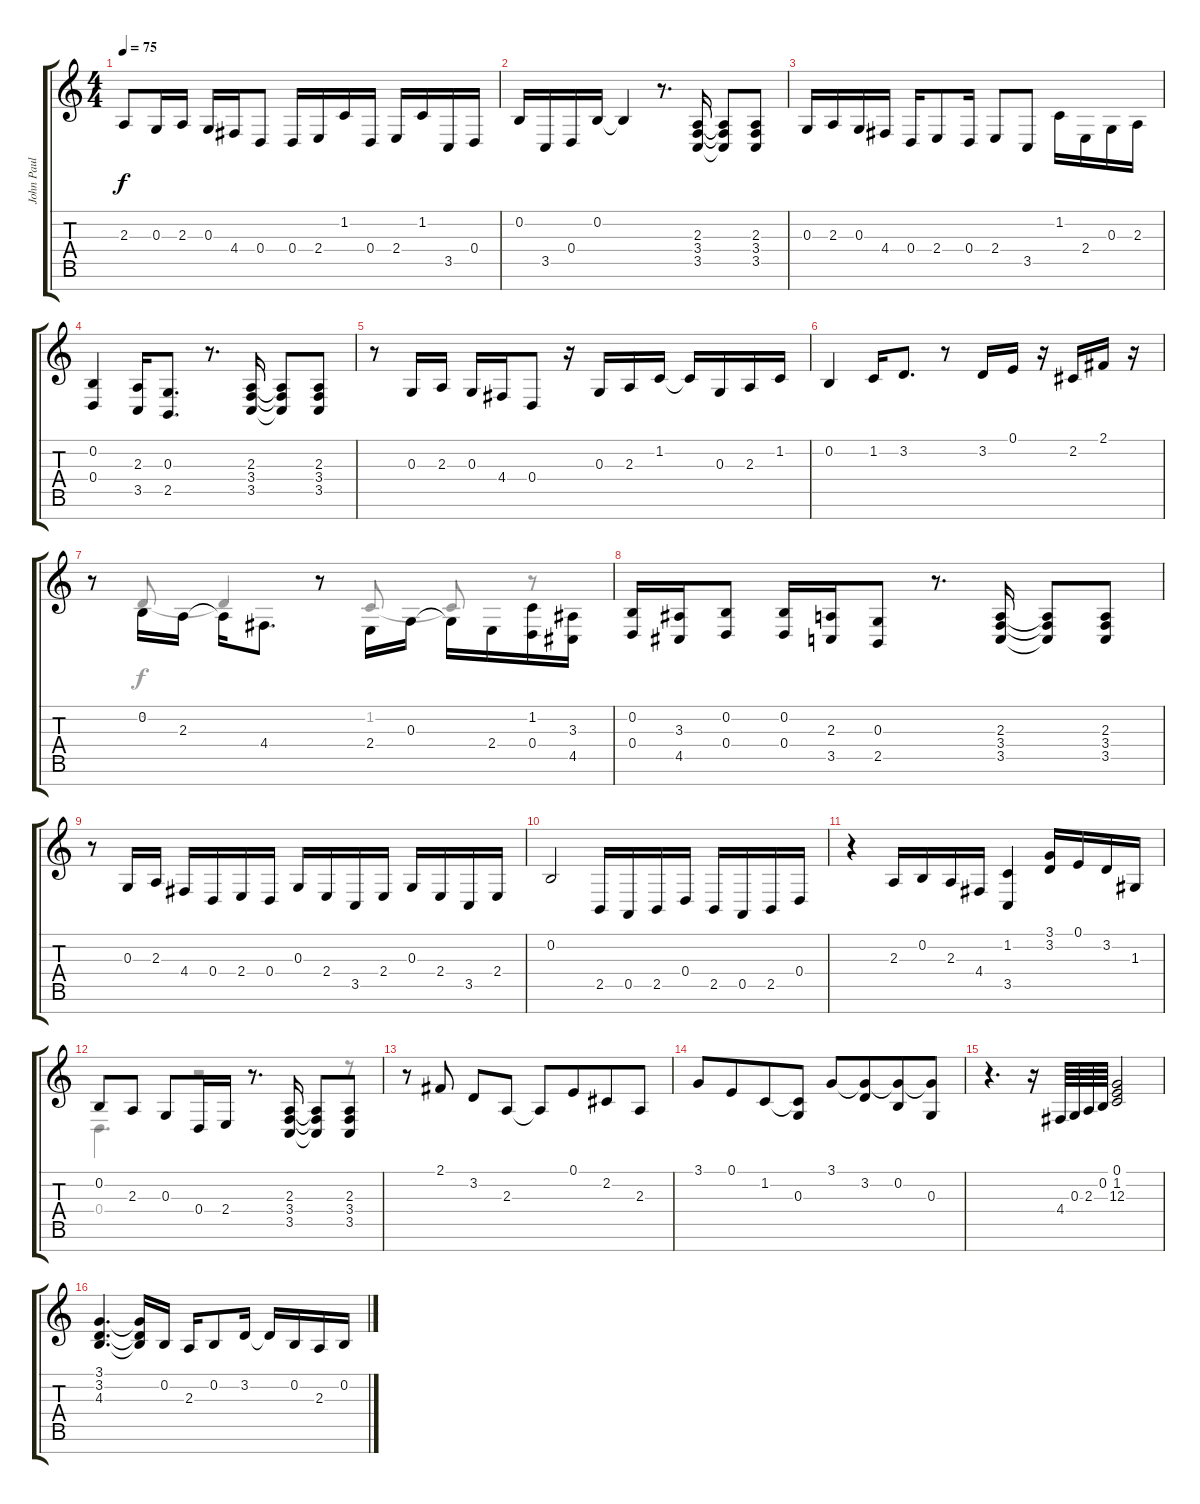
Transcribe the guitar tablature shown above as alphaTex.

\track ("John Paul Jones (Orgão)" "John Paul ") {instrument drawbarorgan}
\staff {score tabs}
\tuning (E4 B3 G3 D3 A2 E2 B1) {hide}
\voice
\ts (4 4)
\tempo 75
\clef g2
\ks c
2.3.8{dy f} 0.3.16 2.3.16 0.3.16 4.4.16 0.4.8 0.4.16 2.4.16 1.2.16 0.4.16 2.4.16 1.2.16 3.5.16 0.4.16 |
0.2.16 3.5.16 0.4.16 0.2.16 0.2{t}.4 r.8{d} (2.3 3.4 3.5).16 (2.3{t} 3.4{t} 3.5{t}).8 (2.3 3.4 3.5).8 |
0.3.16 2.3.16 0.3.16 4.4.16 0.4.16 2.4.8 0.4.16 2.4.8 3.5.8 1.2.16{beam Down} 2.4.16{beam Down} 0.3.16{beam Down} 2.3.16{beam Down} |
(0.2 0.4).4 (2.3 3.5).16 (0.3 2.5).8{d} r.8{d} (2.3 3.4 3.5).16 (2.3{t} 3.4{t} 3.5{t}).8 (2.3 3.4 3.5).8 |
r.8 0.3.16 2.3.16 0.3.16 4.4.16 0.4.8 r.16 0.3.16{beam Up} 2.3.16{beam Up} 1.2.16{beam Up} 1.2{t}.16 0.3.16 2.3.16 1.2.16 |
0.2.4 1.2.16 3.2.8{d} r.8 3.2.16 0.1.16 r.16 2.2.16 2.1.16 r.16 |
r.8 0.2.16{beam Down} 2.3.16{beam Down} 2.3{t}.16{beam Down} 4.4.8{d beam Down} r.8 2.4.16{beam Down} 0.3.16{beam Down} 0.3{t}.16{beam Down} 2.4.16{beam Down} (1.2 0.4).16{beam Down} (3.3 4.5).16{beam Down} |
(0.2 0.4).16 (3.3 4.5).16 (0.2 0.4).8 (0.2 0.4).16 (2.3 3.5).16 (0.3 2.5).8 r.8{d} (2.3 3.4 3.5).16 (2.3{t} 3.4{t} 3.5{t}).8 (2.3 3.4 3.5).8 |
r.8 0.3.16 2.3.16 4.4.16 0.4.16 2.4.16 0.4.16 0.3.16 2.4.16 3.5.16 2.4.16 0.3.16 2.4.16 3.5.16 2.4.16 |
0.2.2 2.5.16 0.5.16 2.5.16 0.4.16 2.5.16 0.5.16 2.5.16 0.4.16 |
r.4 2.3.16 0.2.16 2.3.16 4.4.16 (1.2 3.5).4 (3.1 3.2).16 0.1.16 3.2.16 1.3.16 |
0.2.8{beam Up} 2.3.8{beam Up} 0.3.8 0.4.16 2.4.16 r.8{d} (2.3 3.4 3.5).16 (2.3{t} 3.4{t} 3.5{t}).8 (2.3 3.4 3.5).8 |
r.8 2.1.8 3.2.8 2.3.8 2.3{t}.8{beam Up} 0.1.8{beam Up beam merge} 2.2.8{beam Up} 2.3.8{beam Up} |
3.1.8 0.1.8{beam merge} 1.2.8 (1.2{t} 0.3).8 3.1.8 (3.1{t} 3.2).8{beam merge} (3.1{t} 0.2).8 (3.1{t} 0.3).8 |
r.4{d} r.16 4.4.64 0.3.64 2.3.64 0.2.64 (0.1 1.2 12.3).2 |
(3.1 3.2 4.3).4{d} (3.1{t} 3.2{t} 4.3{t}).16 0.2.16 2.3.16{beam Up} 0.2.8{beam Up} 3.2.16{beam Up} 3.2{t}.16 0.2.16 2.3.16 0.2.16
\voice
\clef g2
\ottava regular
\simile none
\ks c
|
|
|
|
|
|
r.8 3.2.8{beam Up} 3.2{t}.4{beam Up} r.8 1.2.8{beam Up} 1.2{t}.8{beam Up} r.8 |
|
|
|
|
0.4.4{d} r.2 r.8 |
|
|
|
